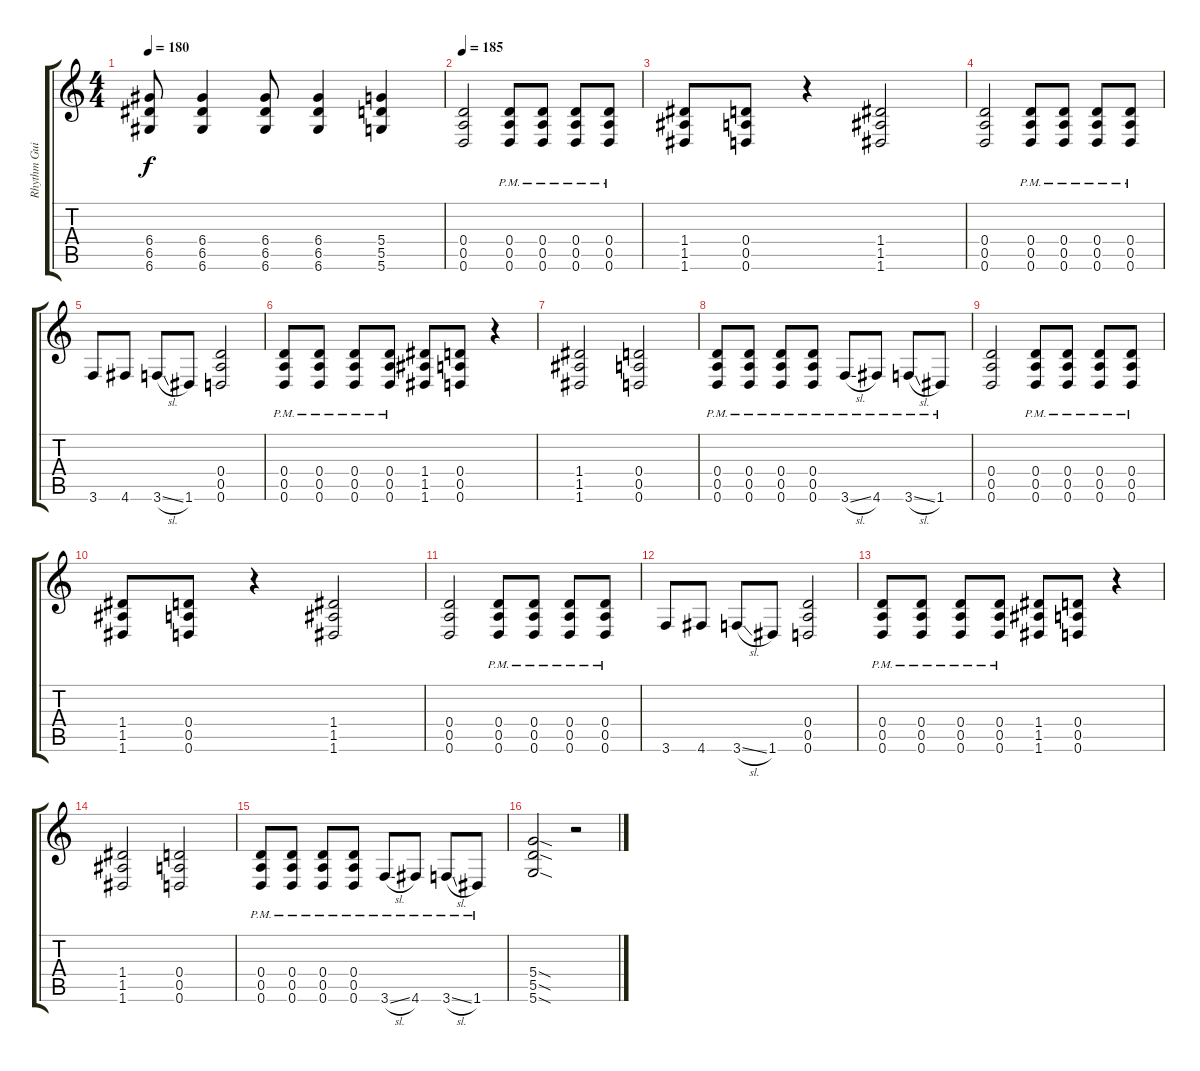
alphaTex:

\track ("Rhythm Guitar" "Rhythm Gui") {instrument acousticguitarsteel}
\staff {score tabs}
\tuning (E4 B3 G3 D3 A2 D2) {hide}
\ts (4 4)
\tempo 180
\clef g2
\ks c
(6.4{t} 6.5{t} 6.6{t}).8{dy f} (6.4 6.5 6.6).4 (6.4 6.5 6.6).8 (6.4 6.5 6.6).4 (5.4 5.5 5.6).4 |
\tempo 185
(0.4 0.5 0.6).2 (0.4{pm} 0.5{pm} 0.6{pm}).8 (0.4{pm} 0.5{pm} 0.6{pm}).8 (0.4{pm} 0.5{pm} 0.6{pm}).8 (0.4{pm} 0.5{pm} 0.6{pm}).8 |
(1.4 1.5 1.6).8 (0.4 0.5 0.6).8 r.4 (1.4 1.5 1.6).2 |
(0.4 0.5 0.6).2 (0.4{pm} 0.5{pm} 0.6{pm}).8 (0.4{pm} 0.5{pm} 0.6{pm}).8 (0.4{pm} 0.5{pm} 0.6{pm}).8 (0.4{pm} 0.5{pm} 0.6{pm}).8 |
3.6.8 4.6.8 3.6{sl}.8 1.6.8 (0.4 0.5 0.6).2 |
(0.4{pm} 0.5{pm} 0.6{pm}).8 (0.4{pm} 0.5{pm} 0.6{pm}).8 (0.4{pm} 0.5{pm} 0.6{pm}).8 (0.4{pm} 0.5{pm} 0.6{pm}).8 (1.4 1.5 1.6).8 (0.4 0.5 0.6).8 r.4 |
(1.4 1.5 1.6).2 (0.4 0.5 0.6).2 |
(0.4{pm} 0.5{pm} 0.6{pm}).8 (0.4{pm} 0.5{pm} 0.6{pm}).8 (0.4{pm} 0.5{pm} 0.6{pm}).8 (0.4{pm} 0.5{pm} 0.6{pm}).8 3.6{sl pm}.8 4.6{pm}.8 3.6{sl pm}.8 1.6{pm}.8 |
(0.4 0.5 0.6).2 (0.4{pm} 0.5{pm} 0.6{pm}).8 (0.4{pm} 0.5{pm} 0.6{pm}).8 (0.4{pm} 0.5{pm} 0.6{pm}).8 (0.4{pm} 0.5{pm} 0.6{pm}).8 |
(1.4 1.5 1.6).8 (0.4 0.5 0.6).8 r.4 (1.4 1.5 1.6).2 |
(0.4 0.5 0.6).2 (0.4{pm} 0.5{pm} 0.6{pm}).8 (0.4{pm} 0.5{pm} 0.6{pm}).8 (0.4{pm} 0.5{pm} 0.6{pm}).8 (0.4{pm} 0.5{pm} 0.6{pm}).8 |
3.6.8 4.6.8 3.6{sl}.8 1.6.8 (0.4 0.5 0.6).2 |
(0.4{pm} 0.5{pm} 0.6{pm}).8 (0.4{pm} 0.5{pm} 0.6{pm}).8 (0.4{pm} 0.5{pm} 0.6{pm}).8 (0.4{pm} 0.5{pm} 0.6{pm}).8 (1.4 1.5 1.6).8 (0.4 0.5 0.6).8 r.4 |
(1.4 1.5 1.6).2 (0.4 0.5 0.6).2 |
(0.4{pm} 0.5{pm} 0.6{pm}).8 (0.4{pm} 0.5{pm} 0.6{pm}).8 (0.4{pm} 0.5{pm} 0.6{pm}).8 (0.4{pm} 0.5{pm} 0.6{pm}).8 3.6{sl pm}.8 4.6{pm}.8 3.6{sl pm}.8 1.6{pm}.8 |
(5.4{sod} 5.5{sod} 5.6{sod}).2{volume 14} r.2
